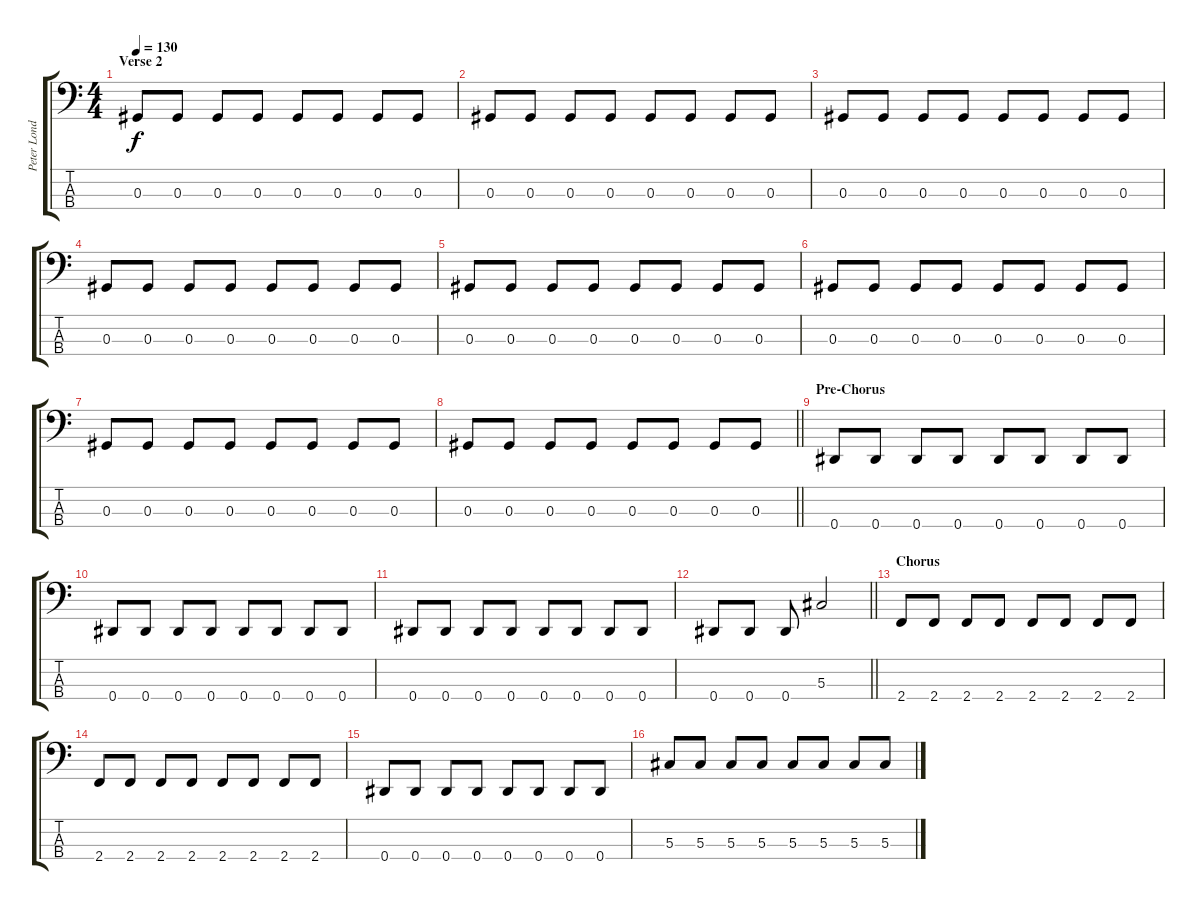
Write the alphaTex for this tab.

\track ("Peter London (Bass)" "Peter Lond") {instrument electricbassfinger}
\staff {score tabs}
\tuning (Gb2 Db2 Ab1 Eb1) {hide}
\ts (4 4)
\section ("" "Verse 2")
\tempo 130
\clef f4
\ks c
0.3.8{dy f} 0.3.8 0.3.8 0.3.8 0.3.8 0.3.8 0.3.8 0.3.8 |
0.3.8 0.3.8 0.3.8 0.3.8 0.3.8 0.3.8 0.3.8 0.3.8 |
0.3.8 0.3.8 0.3.8 0.3.8 0.3.8 0.3.8 0.3.8 0.3.8 |
0.3.8 0.3.8 0.3.8 0.3.8 0.3.8 0.3.8 0.3.8 0.3.8 |
0.3.8 0.3.8 0.3.8 0.3.8 0.3.8 0.3.8 0.3.8 0.3.8 |
0.3.8 0.3.8 0.3.8 0.3.8 0.3.8 0.3.8 0.3.8 0.3.8 |
0.3.8 0.3.8 0.3.8 0.3.8 0.3.8 0.3.8 0.3.8 0.3.8 |
\barLineRight lightlight
0.3.8 0.3.8 0.3.8 0.3.8 0.3.8 0.3.8 0.3.8 0.3.8 |
\section ("" "Pre-Chorus")
0.4.8 0.4.8 0.4.8 0.4.8 0.4.8 0.4.8 0.4.8 0.4.8 |
0.4.8 0.4.8 0.4.8 0.4.8 0.4.8 0.4.8 0.4.8 0.4.8 |
0.4.8 0.4.8 0.4.8 0.4.8 0.4.8 0.4.8 0.4.8 0.4.8 |
\barLineRight lightlight
0.4.8 0.4.8 0.4.8 5.3.2 |
\section ("" "Chorus")
2.4.8 2.4.8 2.4.8 2.4.8 2.4.8 2.4.8 2.4.8 2.4.8 |
2.4.8 2.4.8 2.4.8 2.4.8 2.4.8 2.4.8 2.4.8 2.4.8 |
0.4.8 0.4.8 0.4.8 0.4.8 0.4.8 0.4.8 0.4.8 0.4.8 |
5.3.8 5.3.8 5.3.8 5.3.8 5.3.8 5.3.8 5.3.8 5.3.8
